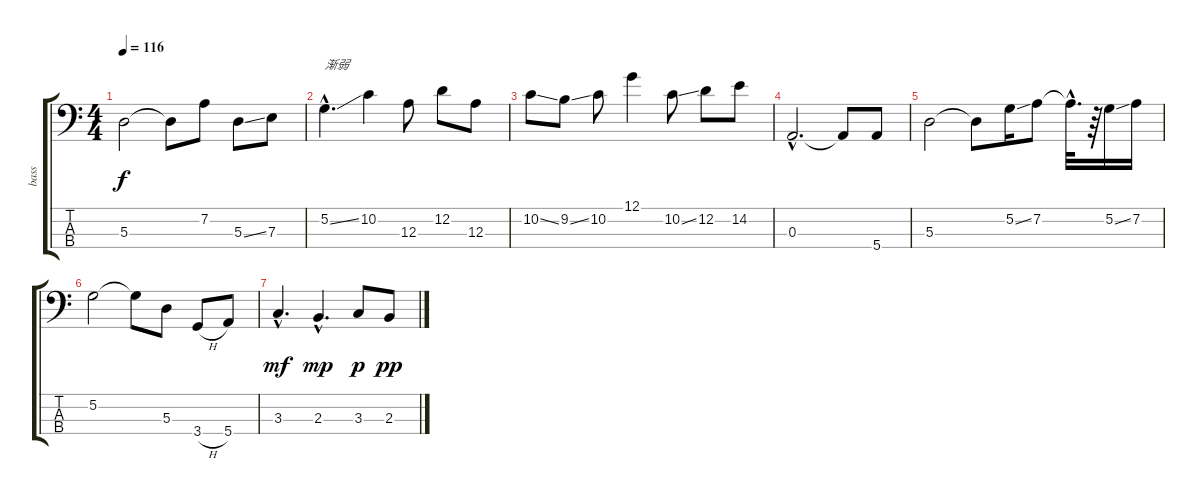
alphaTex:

\track ("bass" "bass") {instrument electricbassfinger}
\staff {score tabs}
\tuning (G2 D2 A1 E1) {hide}
\ts (4 4)
\tempo 116
\clef f4
\ks c
5.3.2{dy f} 5.3{t}.8 7.2.8 5.3{ss}.8 7.3.8 |
5.2{ss hac}.4{d txt "渐弱"} 10.2.4 12.3.8 12.2.8 12.3.8 |
10.2{ss}.8 9.2{ss}.8 10.2.8 12.1.4 10.2{ss}.8 12.2.8 14.2.8 |
0.3{hac}.2{d} 0.3{t}.8 5.4.8 |
5.3.2 5.3{t}.8 5.2{ss}.16 7.2.8 7.2{hac t}.32{d} r.64 5.2{ss}.16 7.2.16 |
5.2.2 5.2{t}.8 5.3.8 3.4{h}.8 5.4.8 |
3.3{hac}.4{d dy mf} 2.3{hac}.4{d dy mp} 3.3.8{dy p} 2.3.8{dy pp}
